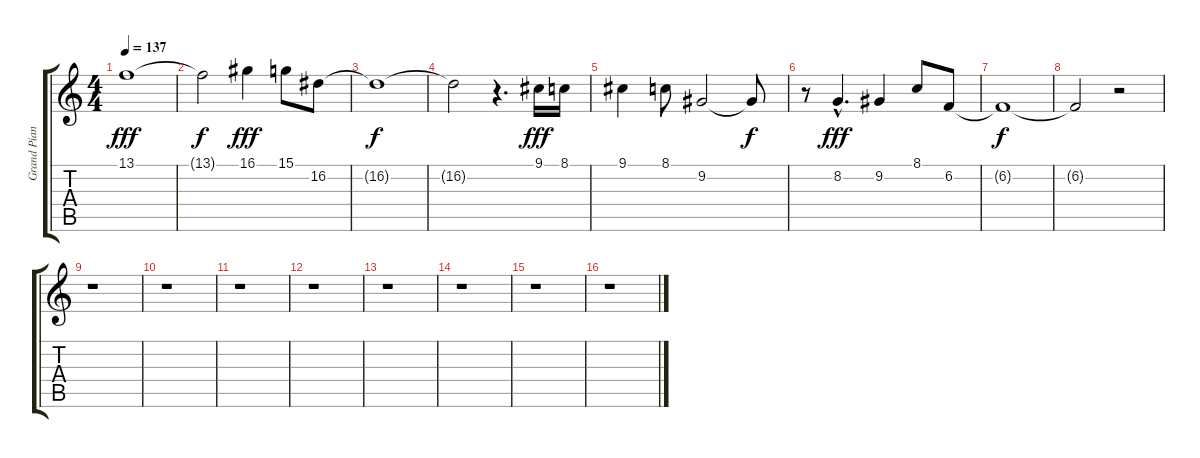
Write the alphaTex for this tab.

\track ("Grand Piano 1" "Grand Pian") {instrument acousticgrandpiano}
\staff {score tabs}
\tuning (E4 B3 G3 D3 A2 E2) {hide}
\ts (4 4)
\tempo 137
\clef g2
\ks c
13.1.1{dy fff} |
13.1{t}.2{dy f} 16.1.4{dy fff} 15.1.8 16.2.8 |
16.2{t}.1{dy f} |
16.2{t}.2 r.4{d} 9.1.16{dy fff} 8.1.16 |
9.1.4 8.1.8 9.2.2 9.2{t}.8{dy f} |
r.8 8.2{hac}.4{d dy fff} 9.2.4 8.1.8 6.2.8 |
6.2{t}.1{dy f} |
6.2{t}.2 r.2 |
r.1 |
r.1 |
r.1 |
r.1 |
r.1 |
r.1 |
r.1 |
r.1
